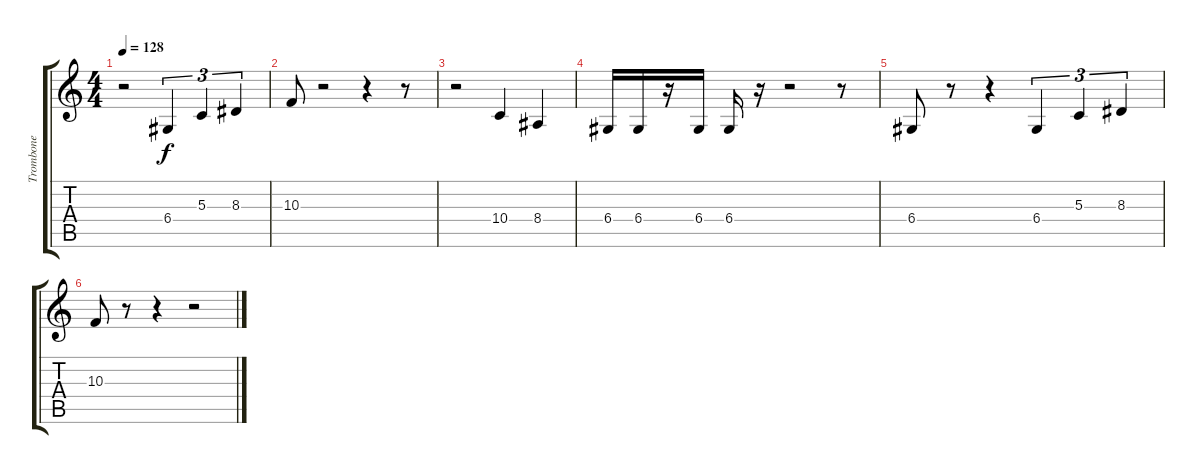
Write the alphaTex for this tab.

\track ("Trombone" "Trombone") {instrument trombone}
\staff {score tabs}
\tuning (E4 B3 G3 D3 A2 E2) {hide}
\ts (4 4)
\tempo 128
\clef g2
\ks c
r.2{dy f instrument trombone} 6.4.4{tu (3 2)} 5.3.4{tu (3 2)} 8.3.4{tu (3 2)} |
10.3.8 r.2 r.4 r.8 |
r.2 10.4.4 8.4.4 |
6.4.16 6.4.16 r.16 6.4.16 6.4.16 r.16 r.2 r.8 |
6.4.8 r.8 r.4 6.4.4{tu (3 2)} 5.3.4{tu (3 2)} 8.3.4{tu (3 2)} |
10.3.8 r.8 r.4 r.2
